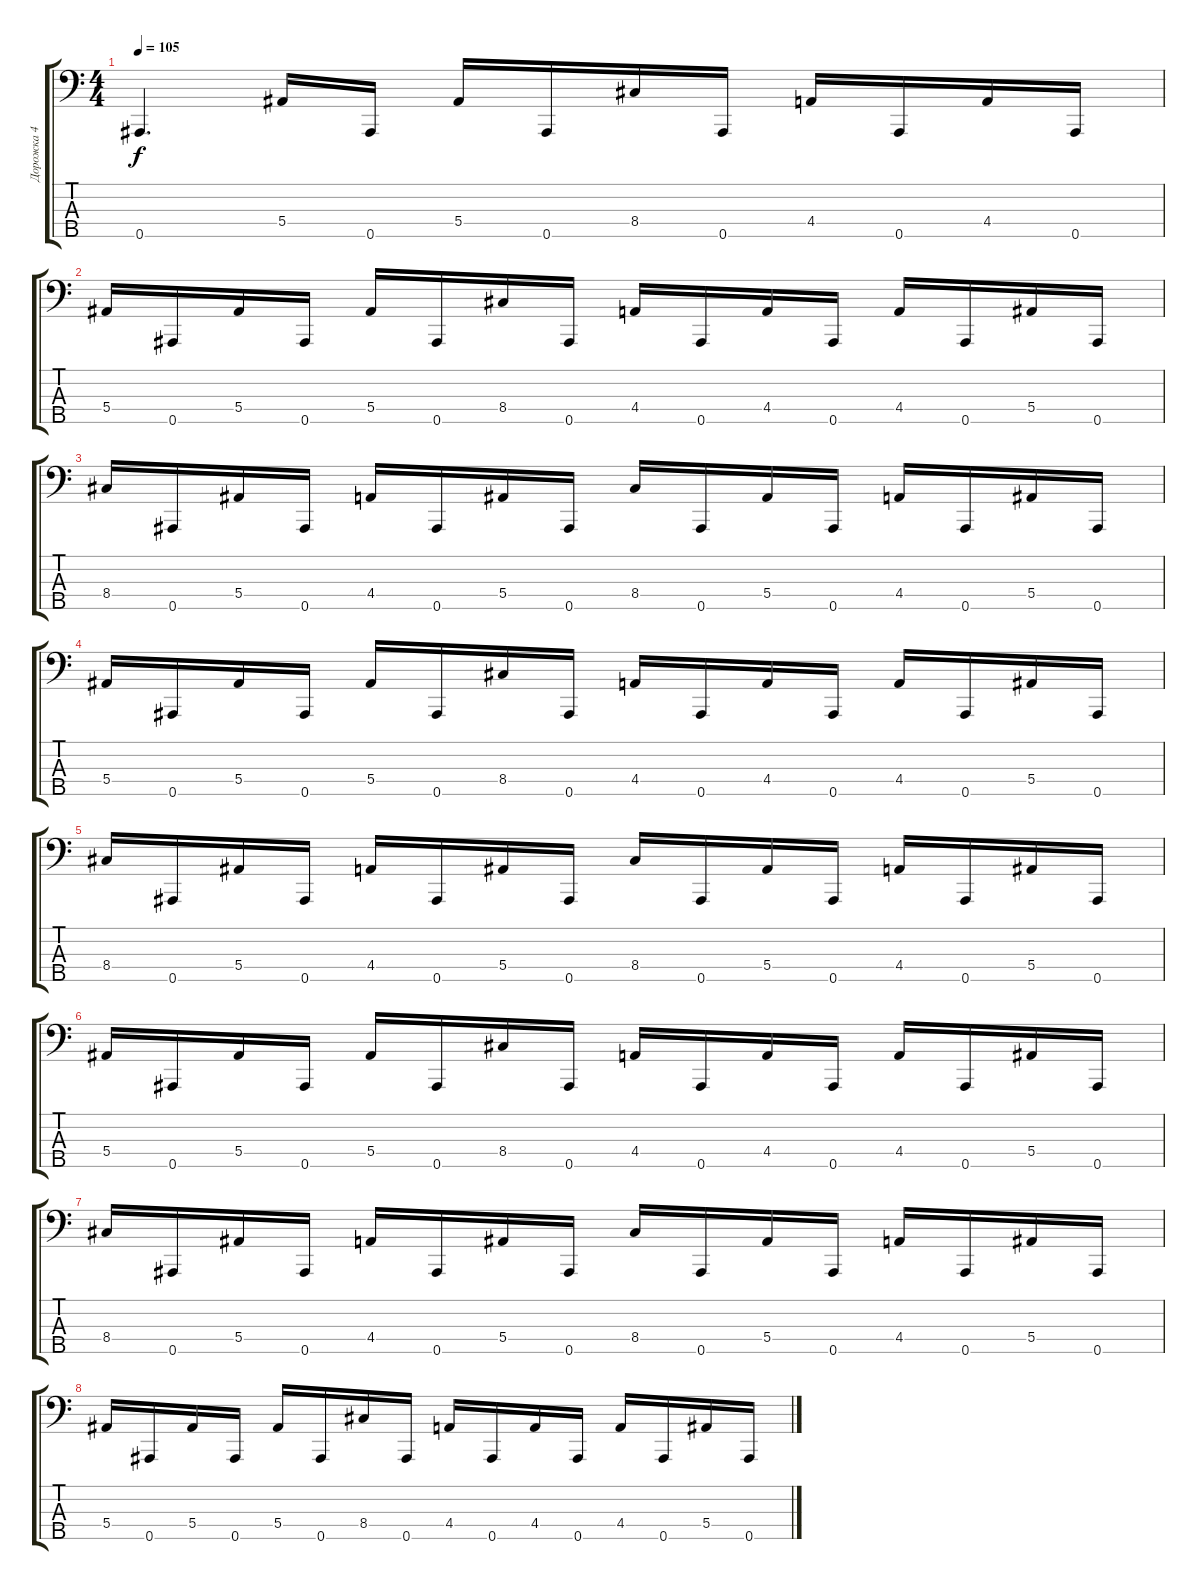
\track ("Дорожка 4" "Дорожка 4") {instrument electricbasspick}
\staff {score tabs}
\tuning (Ab2 Eb2 Bb1 F1 Bb0) {hide}
\ts (4 4)
\tempo 105
\clef f4
\ks c
0.5.4{d dy f} 5.4.16 0.5.16 5.4.16 0.5.16 8.4.16 0.5.16 4.4.16 0.5.16 4.4.16 0.5.16 |
5.4.16 0.5.16 5.4.16 0.5.16 5.4.16 0.5.16 8.4.16 0.5.16 4.4.16 0.5.16 4.4.16 0.5.16 4.4.16 0.5.16 5.4.16 0.5.16 |
8.4.16 0.5.16 5.4.16 0.5.16 4.4.16 0.5.16 5.4.16 0.5.16 8.4.16 0.5.16 5.4.16 0.5.16 4.4.16 0.5.16 5.4.16 0.5.16 |
5.4.16 0.5.16 5.4.16 0.5.16 5.4.16 0.5.16 8.4.16 0.5.16 4.4.16 0.5.16 4.4.16 0.5.16 4.4.16 0.5.16 5.4.16 0.5.16 |
8.4.16 0.5.16 5.4.16 0.5.16 4.4.16 0.5.16 5.4.16 0.5.16 8.4.16 0.5.16 5.4.16 0.5.16 4.4.16 0.5.16 5.4.16 0.5.16 |
5.4.16 0.5.16 5.4.16 0.5.16 5.4.16 0.5.16 8.4.16 0.5.16 4.4.16 0.5.16 4.4.16 0.5.16 4.4.16 0.5.16 5.4.16 0.5.16 |
8.4.16 0.5.16 5.4.16 0.5.16 4.4.16 0.5.16 5.4.16 0.5.16 8.4.16 0.5.16 5.4.16 0.5.16 4.4.16 0.5.16 5.4.16 0.5.16 |
5.4.16 0.5.16 5.4.16 0.5.16 5.4.16 0.5.16 8.4.16 0.5.16 4.4.16 0.5.16 4.4.16 0.5.16 4.4.16 0.5.16 5.4.16 0.5.16
